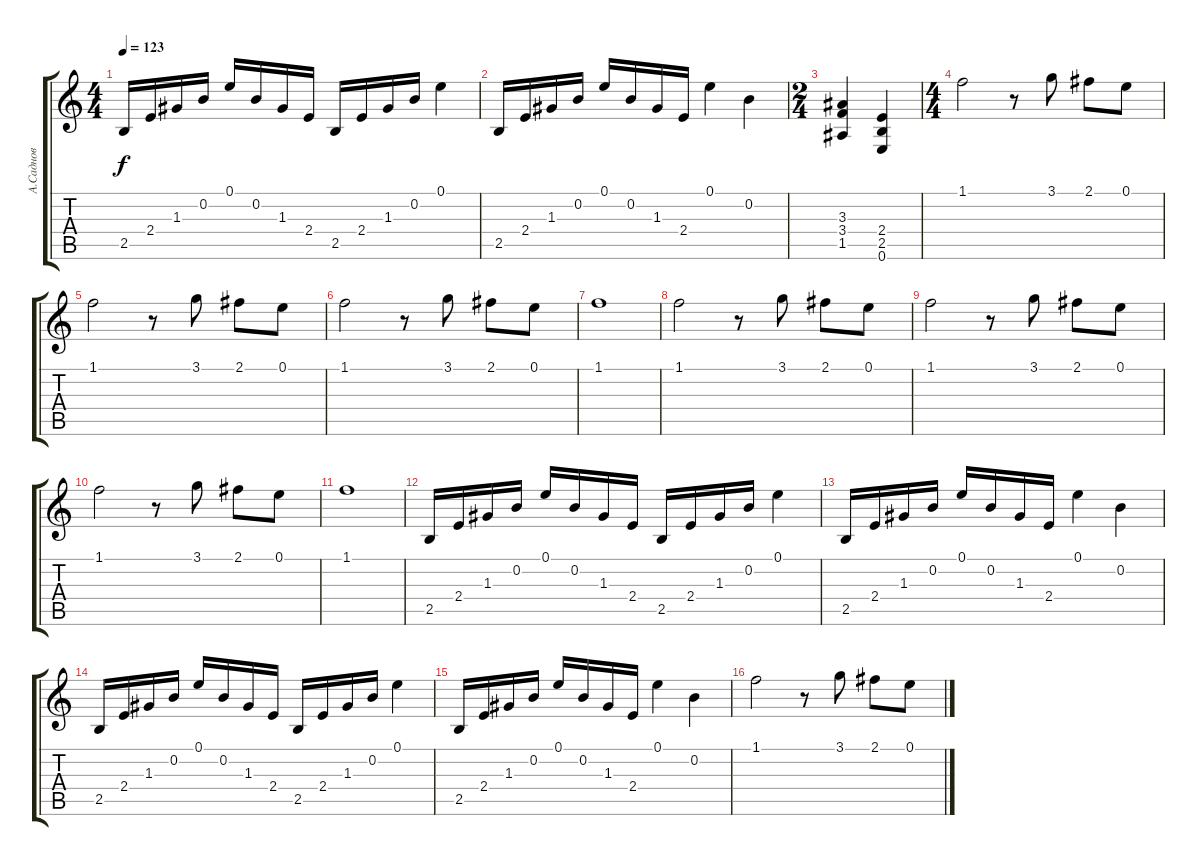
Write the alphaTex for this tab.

\track ("А.Саднов" "А.Саднов") {instrument overdrivenguitar}
\staff {score tabs}
\tuning (E4 B3 G3 D3 A2 E2) {hide}
\ts (4 4)
\tempo 123
\clef g2
\ks c
2.5.16{dy f instrument overdrivenguitar} 2.4.16 1.3.16 0.2.16 0.1.16 0.2.16 1.3.16 2.4.16 2.5.16 2.4.16 1.3.16 0.2.16 0.1.4 |
2.5.16 2.4.16 1.3.16 0.2.16 0.1.16 0.2.16 1.3.16 2.4.16 0.1.4 0.2.4 |
\ts (2 4)
(3.3 3.4 1.5).4 (2.4 2.5 0.6).4 |
\ts (4 4)
1.1.2{instrument overdrivenguitar} r.8 3.1.8 2.1.8 0.1.8 |
1.1.2 r.8 3.1.8 2.1.8 0.1.8 |
1.1.2 r.8 3.1.8 2.1.8 0.1.8 |
1.1.1 |
1.1.2{instrument overdrivenguitar} r.8 3.1.8 2.1.8 0.1.8 |
1.1.2 r.8 3.1.8 2.1.8 0.1.8 |
1.1.2 r.8 3.1.8 2.1.8 0.1.8 |
1.1.1 |
2.5.16{instrument acousticguitarsteel} 2.4.16 1.3.16 0.2.16 0.1.16 0.2.16 1.3.16 2.4.16 2.5.16 2.4.16 1.3.16 0.2.16 0.1.4 |
2.5.16 2.4.16 1.3.16 0.2.16 0.1.16 0.2.16 1.3.16 2.4.16 0.1.4 0.2.4 |
2.5.16{instrument acousticguitarsteel} 2.4.16 1.3.16 0.2.16 0.1.16 0.2.16 1.3.16 2.4.16 2.5.16 2.4.16 1.3.16 0.2.16 0.1.4 |
2.5.16 2.4.16 1.3.16 0.2.16 0.1.16 0.2.16 1.3.16 2.4.16 0.1.4 0.2.4 |
1.1.2{instrument overdrivenguitar} r.8 3.1.8 2.1.8 0.1.8
